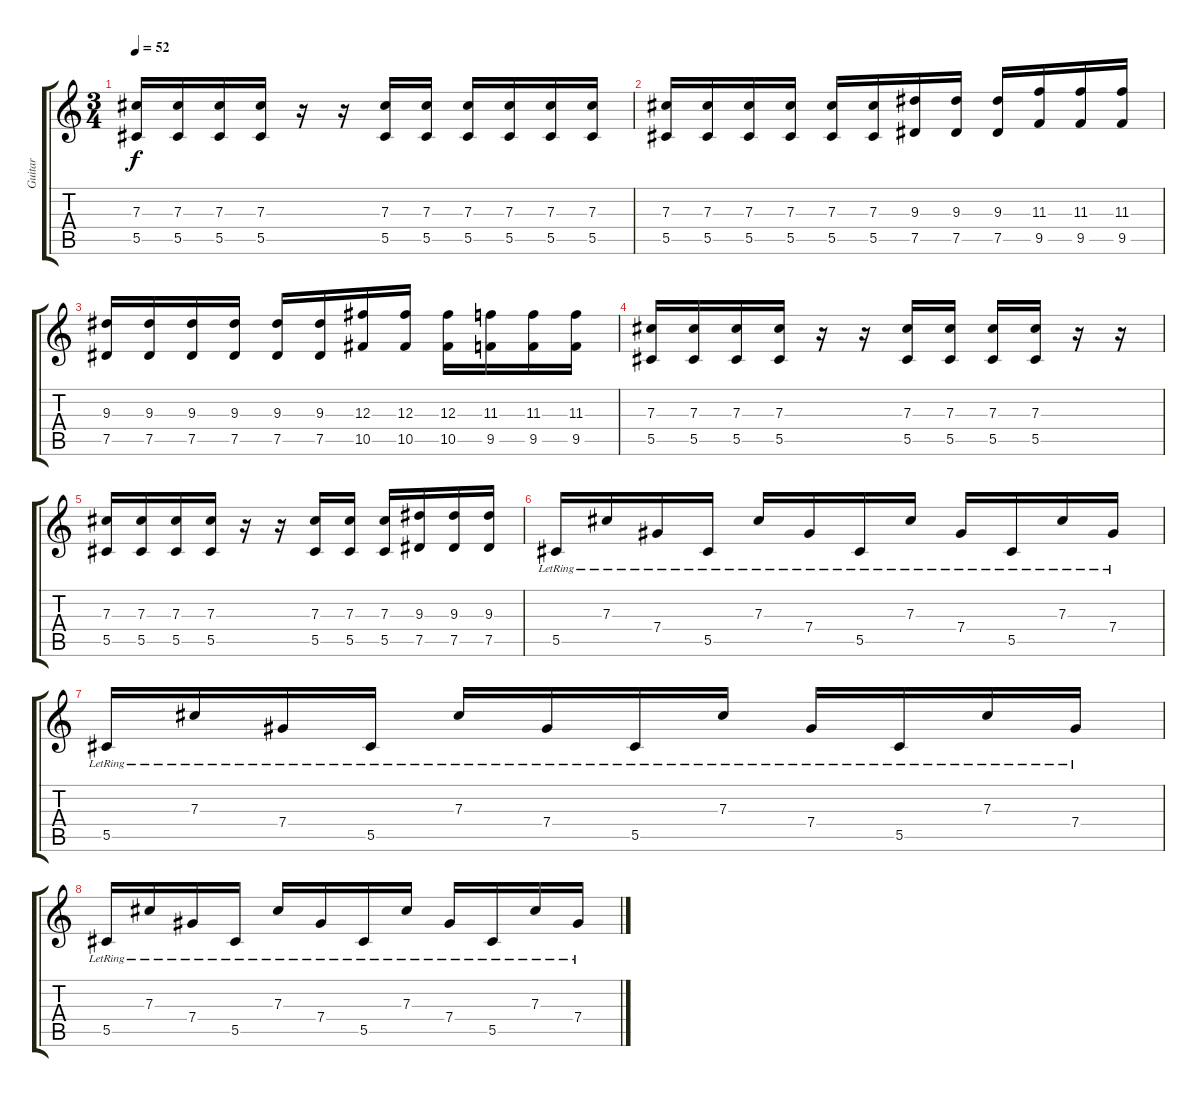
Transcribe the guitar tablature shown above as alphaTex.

\track ("Guitar" "Guitar") {instrument electricguitarjazz}
\staff {score tabs}
\tuning (Eb4 Bb3 Gb3 Db3 Ab2 Eb2) {hide}
\ts (3 4)
\tempo 52
\clef g2
\ks c
(7.3 5.5).16{dy f} (7.3 5.5).16 (7.3 5.5).16 (7.3 5.5).16 r.16 r.16 (7.3 5.5).16 (7.3 5.5).16 (7.3 5.5).16 (7.3 5.5).16 (7.3 5.5).16 (7.3 5.5).16 |
(7.3 5.5).16 (7.3 5.5).16 (7.3 5.5).16 (7.3 5.5).16 (7.3 5.5).16 (7.3 5.5).16 (9.3 7.5).16 (9.3 7.5).16 (9.3 7.5).16 (11.3 9.5).16 (11.3 9.5).16 (11.3 9.5).16 |
(9.3 7.5).16 (9.3 7.5).16 (9.3 7.5).16 (9.3 7.5).16 (9.3 7.5).16 (9.3 7.5).16 (12.3 10.5).16 (12.3 10.5).16 (12.3 10.5).16 (11.3 9.5).16 (11.3 9.5).16 (11.3 9.5).16 |
(7.3 5.5).16 (7.3 5.5).16 (7.3 5.5).16 (7.3 5.5).16 r.16 r.16 (7.3 5.5).16 (7.3 5.5).16 (7.3 5.5).16 (7.3 5.5).16 r.16 r.16 |
(7.3 5.5).16 (7.3 5.5).16 (7.3 5.5).16 (7.3 5.5).16 r.16 r.16 (7.3 5.5).16 (7.3 5.5).16 (7.3 5.5).16 (9.3 7.5).16 (9.3 7.5).16 (9.3 7.5).16 |
5.5{lr}.16{instrument electricguitarjazz} 7.3{lr}.16 7.4{lr}.16 5.5{lr}.16 7.3{lr}.16 7.4{lr}.16 5.5{lr}.16 7.3{lr}.16 7.4{lr}.16 5.5{lr}.16 7.3{lr}.16 7.4{lr}.16 |
5.5{lr}.16 7.3{lr}.16 7.4{lr}.16 5.5{lr}.16 7.3{lr}.16 7.4{lr}.16 5.5{lr}.16 7.3{lr}.16 7.4{lr}.16 5.5{lr}.16 7.3{lr}.16 7.4{lr}.16 |
5.5{lr}.16 7.3{lr}.16 7.4{lr}.16 5.5{lr}.16 7.3{lr}.16 7.4{lr}.16 5.5{lr}.16 7.3{lr}.16 7.4{lr}.16 5.5{lr}.16 7.3{lr}.16 7.4{lr}.16
